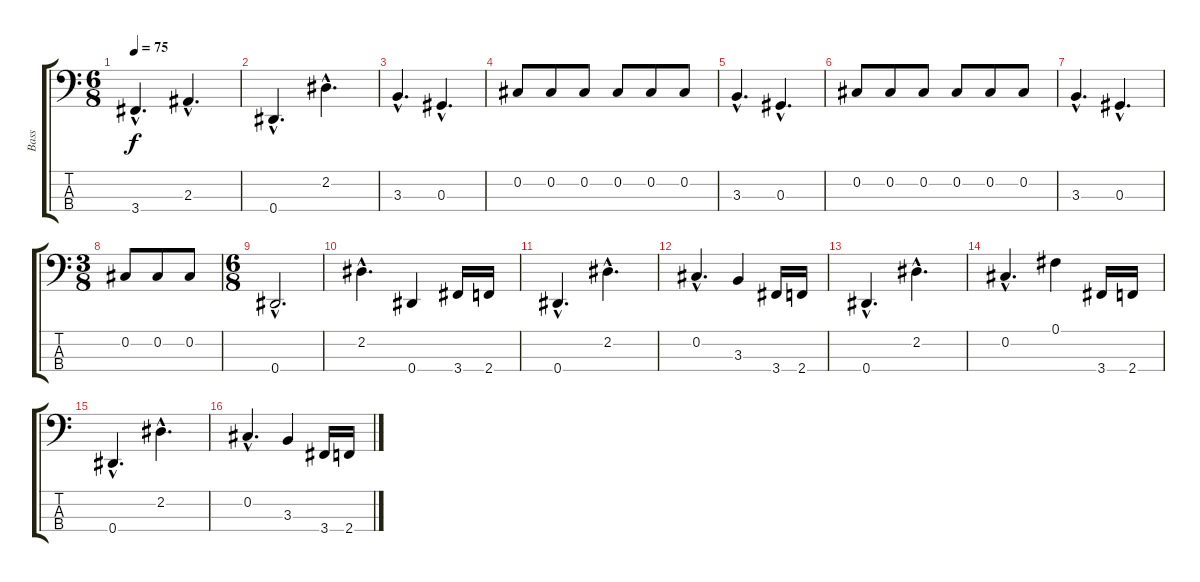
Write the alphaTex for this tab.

\track ("Bass" "Bass") {instrument electricbasspick}
\staff {score tabs}
\tuning (Gb2 Db2 Ab1 Eb1) {hide}
\ts (6 8)
\tempo 75
\clef f4
\ks c
3.4{hac}.4{d dy f} 2.3{hac}.4{d} |
0.4{hac}.4{d} 2.2{hac}.4{d} |
3.3{hac}.4{d} 0.3{hac}.4{d} |
0.2.8 0.2.8 0.2.8 0.2.8 0.2.8 0.2.8 |
3.3{hac}.4{d} 0.3{hac}.4{d} |
0.2.8 0.2.8 0.2.8 0.2.8 0.2.8 0.2.8 |
3.3{hac}.4{d} 0.3{hac}.4{d} |
\ts (3 8)
0.2.8 0.2.8 0.2.8 |
\ts (6 8)
0.4{hac}.2{d} |
2.2{hac}.4{d} 0.4.4 3.4.16 2.4.16 |
0.4{hac}.4{d} 2.2{hac}.4{d} |
0.2{hac}.4{d} 3.3.4 3.4.16 2.4.16 |
0.4{hac}.4{d} 2.2{hac}.4{d} |
0.2{hac}.4{d} 0.1.4 3.4.16 2.4.16 |
0.4{hac}.4{d} 2.2{hac}.4{d} |
0.2{hac}.4{d} 3.3.4 3.4.16 2.4.16
